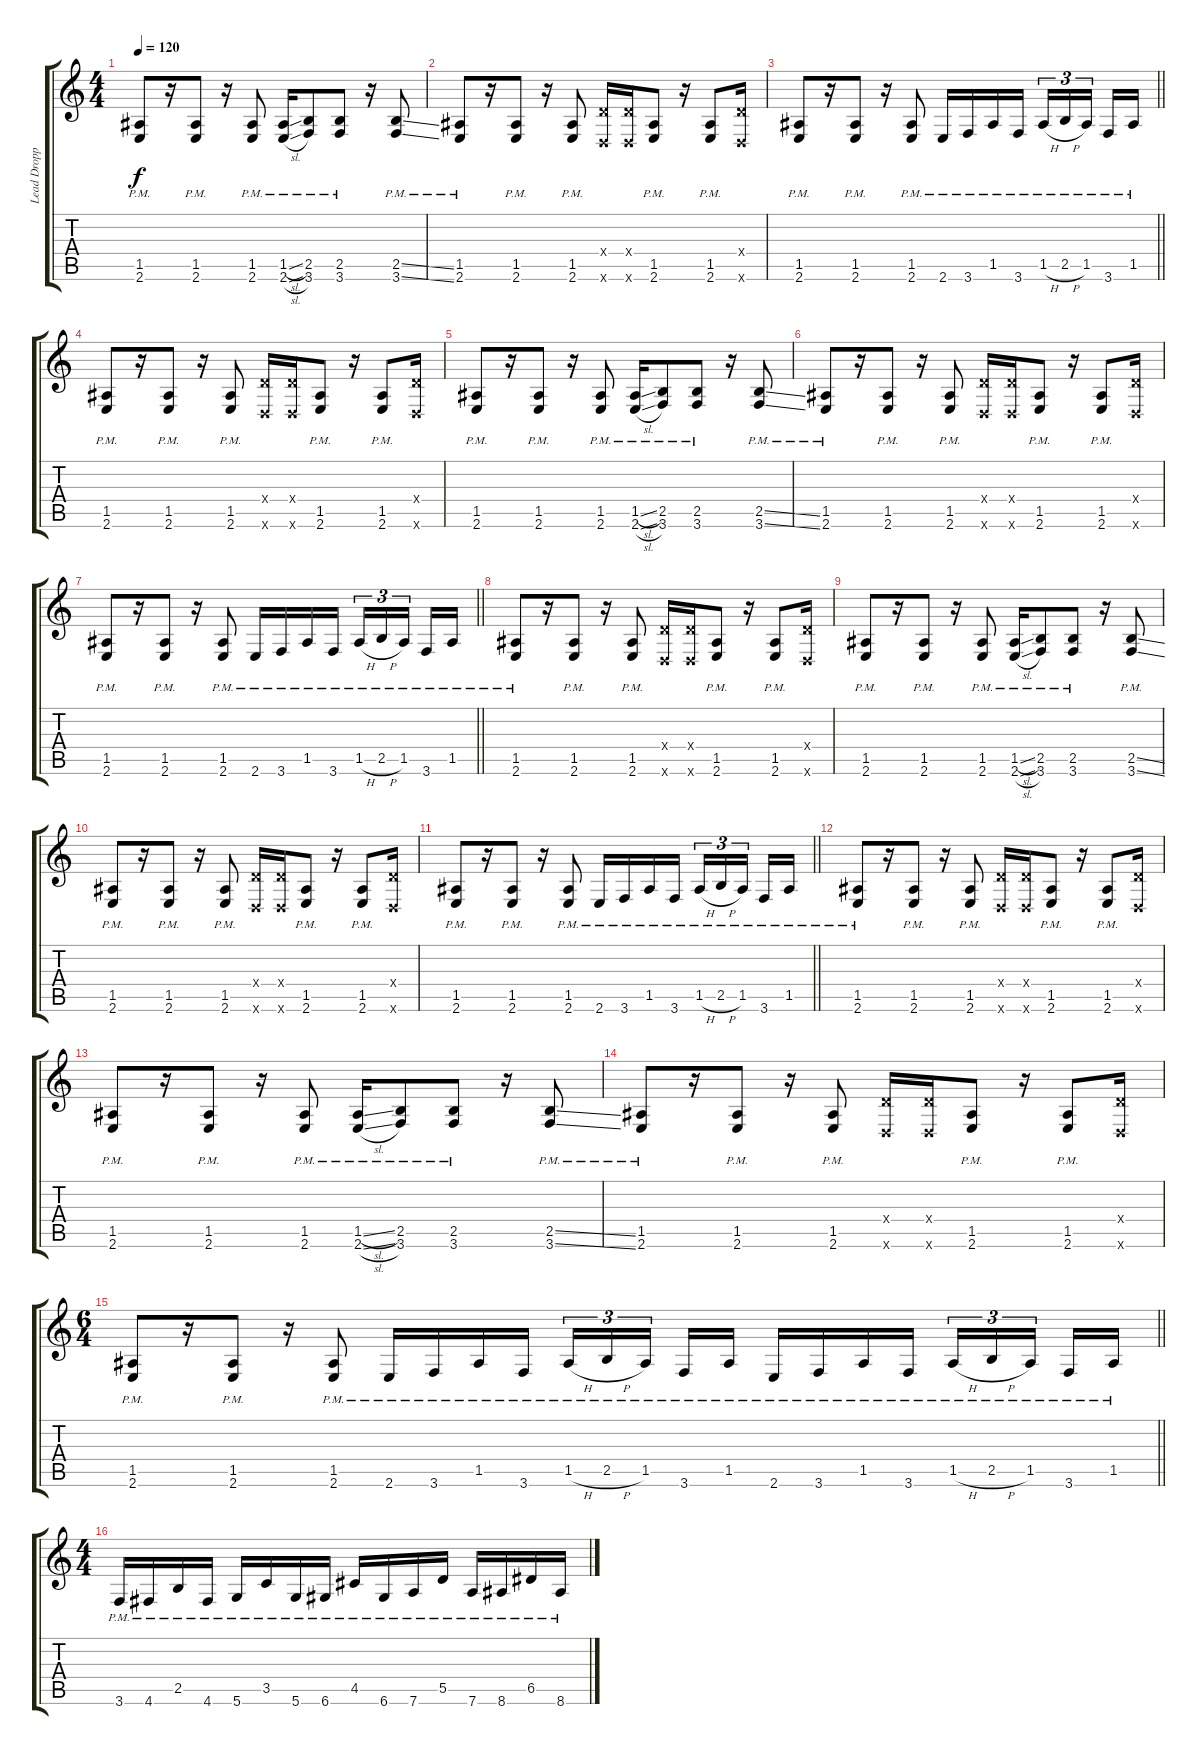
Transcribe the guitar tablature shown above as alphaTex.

\track ("Lead Dropped D " "Lead Dropp") {instrument distortionguitar}
\staff {score tabs}
\tuning (E4 B3 G3 D3 A2 D2) {hide}
\ts (4 4)
\tempo 120
\clef g2
\ks c
(1.5{pm} 2.6{pm}).8{dy f} r.16 (1.5{pm} 2.6{pm}).8 r.16 (1.5{pm} 2.6{pm}).8 (1.5{sl pm} 2.6{sl pm}).16 (2.5{pm} 3.6{pm}).8 (2.5{pm} 3.6{pm}).8 r.16 (2.5{ss pm} 3.6{ss pm}).8 |
(1.5{pm} 2.6{pm}).8 r.16 (1.5{pm} 2.6{pm}).8 r.16 (1.5{pm} 2.6{pm}).8 (0.4{x} 0.6{x}).16 (0.4{x} 0.6{x}).16 (1.5{pm} 2.6{pm}).8 r.16 (1.5{pm} 2.6{pm}).8 (0.4{x} 0.6{x}).16 |
\barLineRight lightlight
(1.5{pm} 2.6{pm}).8 r.16 (1.5{pm} 2.6{pm}).8 r.16 (1.5{pm} 2.6{pm}).8 2.6{pm}.16 3.6{pm}.16 1.5{pm}.16 3.6{pm}.16 1.5{h pm}.16{tu (3 2)} 2.5{h pm}.16{tu (3 2)} 1.5{pm}.16{tu (3 2) beam splitsecondary} 3.6{pm}.16 1.5{pm}.16 |
(1.5{pm} 2.6{pm}).8 r.16 (1.5{pm} 2.6{pm}).8 r.16 (1.5{pm} 2.6{pm}).8 (0.4{x} 0.6{x}).16 (0.4{x} 0.6{x}).16 (1.5{pm} 2.6{pm}).8 r.16 (1.5{pm} 2.6{pm}).8 (0.4{x} 0.6{x}).16 |
(1.5{pm} 2.6{pm}).8 r.16 (1.5{pm} 2.6{pm}).8 r.16 (1.5{pm} 2.6{pm}).8 (1.5{sl pm} 2.6{sl pm}).16 (2.5{pm} 3.6{pm}).8 (2.5{pm} 3.6{pm}).8 r.16 (2.5{ss pm} 3.6{ss pm}).8 |
(1.5{pm} 2.6{pm}).8 r.16 (1.5{pm} 2.6{pm}).8 r.16 (1.5{pm} 2.6{pm}).8 (0.4{x} 0.6{x}).16 (0.4{x} 0.6{x}).16 (1.5{pm} 2.6{pm}).8 r.16 (1.5{pm} 2.6{pm}).8 (0.4{x} 0.6{x}).16 |
\barLineRight lightlight
(1.5{pm} 2.6{pm}).8 r.16 (1.5{pm} 2.6{pm}).8 r.16 (1.5{pm} 2.6{pm}).8 2.6{pm}.16 3.6{pm}.16 1.5{pm}.16 3.6{pm}.16 1.5{h pm}.16{tu (3 2)} 2.5{h pm}.16{tu (3 2)} 1.5{pm}.16{tu (3 2) beam splitsecondary} 3.6{pm}.16 1.5{pm}.16 |
(1.5{pm} 2.6{pm}).8 r.16 (1.5{pm} 2.6{pm}).8 r.16 (1.5{pm} 2.6{pm}).8 (0.4{x} 0.6{x}).16 (0.4{x} 0.6{x}).16 (1.5{pm} 2.6{pm}).8 r.16 (1.5{pm} 2.6{pm}).8 (0.4{x} 0.6{x}).16 |
(1.5{pm} 2.6{pm}).8 r.16 (1.5{pm} 2.6{pm}).8 r.16 (1.5{pm} 2.6{pm}).8 (1.5{sl pm} 2.6{sl pm}).16 (2.5{pm} 3.6{pm}).8 (2.5{pm} 3.6{pm}).8 r.16 (2.5{ss pm} 3.6{ss pm}).8 |
(1.5{pm} 2.6{pm}).8 r.16 (1.5{pm} 2.6{pm}).8 r.16 (1.5{pm} 2.6{pm}).8 (0.4{x} 0.6{x}).16 (0.4{x} 0.6{x}).16 (1.5{pm} 2.6{pm}).8 r.16 (1.5{pm} 2.6{pm}).8 (0.4{x} 0.6{x}).16 |
\barLineRight lightlight
(1.5{pm} 2.6{pm}).8 r.16 (1.5{pm} 2.6{pm}).8 r.16 (1.5{pm} 2.6{pm}).8 2.6{pm}.16 3.6{pm}.16 1.5{pm}.16 3.6{pm}.16 1.5{h pm}.16{tu (3 2)} 2.5{h pm}.16{tu (3 2)} 1.5{pm}.16{tu (3 2) beam splitsecondary} 3.6{pm}.16 1.5{pm}.16 |
(1.5{pm} 2.6{pm}).8 r.16 (1.5{pm} 2.6{pm}).8 r.16 (1.5{pm} 2.6{pm}).8 (0.4{x} 0.6{x}).16 (0.4{x} 0.6{x}).16 (1.5{pm} 2.6{pm}).8 r.16 (1.5{pm} 2.6{pm}).8 (0.4{x} 0.6{x}).16 |
(1.5{pm} 2.6{pm}).8 r.16 (1.5{pm} 2.6{pm}).8 r.16 (1.5{pm} 2.6{pm}).8 (1.5{sl pm} 2.6{sl pm}).16 (2.5{pm} 3.6{pm}).8 (2.5{pm} 3.6{pm}).8 r.16 (2.5{ss pm} 3.6{ss pm}).8 |
(1.5{pm} 2.6{pm}).8 r.16 (1.5{pm} 2.6{pm}).8 r.16 (1.5{pm} 2.6{pm}).8 (0.4{x} 0.6{x}).16 (0.4{x} 0.6{x}).16 (1.5{pm} 2.6{pm}).8 r.16 (1.5{pm} 2.6{pm}).8 (0.4{x} 0.6{x}).16 |
\ts (6 4)
\barLineRight lightlight
(1.5{pm} 2.6{pm}).8 r.16 (1.5{pm} 2.6{pm}).8 r.16 (1.5{pm} 2.6{pm}).8 2.6{pm}.16 3.6{pm}.16 1.5{pm}.16 3.6{pm}.16 1.5{h pm}.16{tu (3 2)} 2.5{h pm}.16{tu (3 2)} 1.5{pm}.16{tu (3 2) beam splitsecondary} 3.6{pm}.16 1.5{pm}.16 2.6{pm}.16 3.6{pm}.16 1.5{pm}.16 3.6{pm}.16{beam splitsecondary} 1.5{h pm}.16{tu (3 2)} 2.5{h pm}.16{tu (3 2)} 1.5{pm}.16{tu (3 2) beam splitsecondary} 3.6{pm}.16 1.5{pm}.16 |
\ts (4 4)
\section ("" "")
3.6{pm}.16 4.6{pm}.16 2.5{pm}.16 4.6{pm}.16 5.6{pm}.16 3.5{pm}.16 5.6{pm}.16 6.6{pm}.16 4.5{pm}.16 6.6{pm}.16 7.6{pm}.16 5.5{pm}.16 7.6{pm}.16 8.6{pm}.16 6.5{pm}.16 8.6{pm}.16
